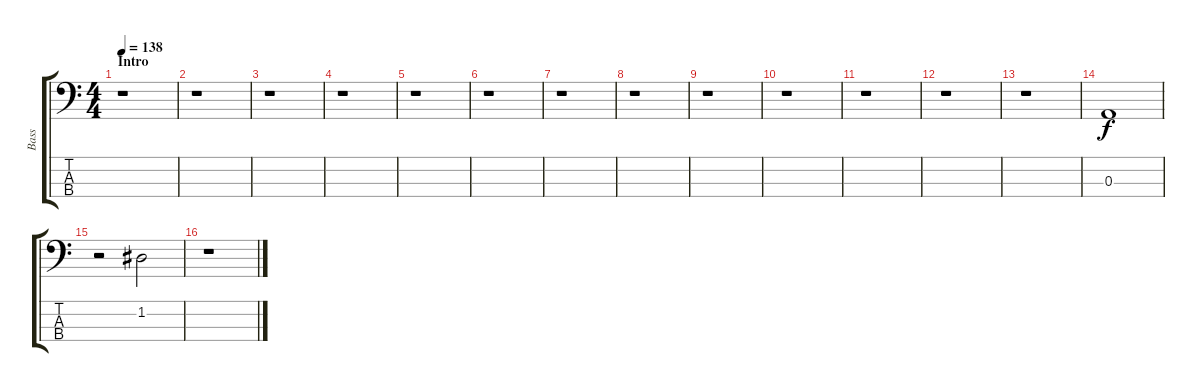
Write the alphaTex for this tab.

\track ("Bass" "Bass") {instrument electricbasspick}
\staff {score tabs}
\tuning (G2 D2 A1 E1) {hide}
\ts (4 4)
\section ("" "Intro")
\tempo 138
\tempo 200
\tempo 138
\clef f4
\ks c
r.1{dy f instrument electricbasspick} |
r.1 |
r.1 |
r.1 |
r.1 |
r.1 |
r.1 |
r.1 |
r.1 |
r.1 |
r.1 |
r.1 |
r.1 |
0.3.1 |
r.2 1.2.2 |
r.1
